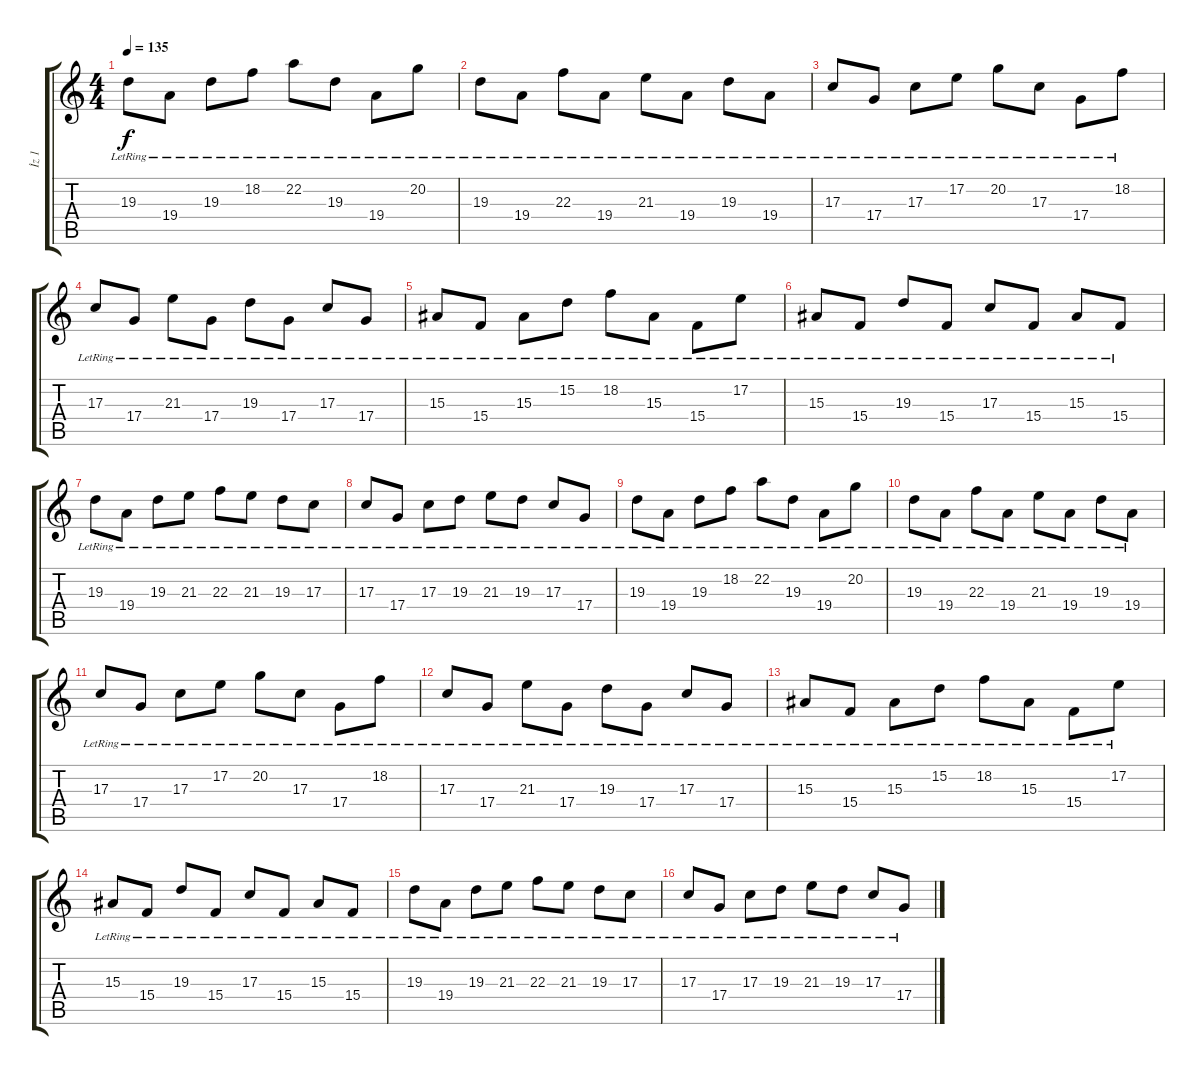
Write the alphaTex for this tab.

\track ("İz 1" "İz 1") {instrument brightacousticpiano}
\staff {score tabs}
\tuning (E4 B3 G3 D3 A2 E2) {hide}
\ts (4 4)
\tempo 135
\clef g2
\ks c
19.3{lr}.8{dy f instrument brightacousticpiano} 19.4{lr}.8 19.3{lr}.8 18.2{lr}.8 22.2{lr}.8 19.3{lr}.8 19.4{lr}.8 20.2{lr}.8 |
19.3{lr}.8 19.4{lr}.8 22.3{lr}.8 19.4{lr}.8 21.3{lr}.8 19.4{lr}.8 19.3{lr}.8 19.4{lr}.8 |
17.3{lr}.8 17.4{lr}.8 17.3{lr}.8 17.2{lr}.8 20.2{lr}.8 17.3{lr}.8 17.4{lr}.8 18.2{lr}.8 |
17.3{lr}.8 17.4{lr}.8 21.3{lr}.8 17.4{lr}.8 19.3{lr}.8 17.4{lr}.8 17.3{lr}.8 17.4{lr}.8 |
15.3{lr}.8 15.4{lr}.8 15.3{lr}.8 15.2{lr}.8 18.2{lr}.8 15.3{lr}.8 15.4{lr}.8 17.2{lr}.8 |
15.3{lr}.8 15.4{lr}.8 19.3{lr}.8 15.4{lr}.8 17.3{lr}.8 15.4{lr}.8 15.3{lr}.8 15.4{lr}.8 |
19.3{lr}.8 19.4{lr}.8 19.3{lr}.8 21.3{lr}.8 22.3{lr}.8 21.3{lr}.8 19.3{lr}.8 17.3{lr}.8 |
17.3{lr}.8 17.4{lr}.8 17.3{lr}.8 19.3{lr}.8 21.3{lr}.8 19.3{lr}.8 17.3{lr}.8 17.4{lr}.8 |
19.3{lr}.8 19.4{lr}.8 19.3{lr}.8 18.2{lr}.8 22.2{lr}.8 19.3{lr}.8 19.4{lr}.8 20.2{lr}.8 |
19.3{lr}.8 19.4{lr}.8 22.3{lr}.8 19.4{lr}.8 21.3{lr}.8 19.4{lr}.8 19.3{lr}.8 19.4{lr}.8 |
17.3{lr}.8 17.4{lr}.8 17.3{lr}.8 17.2{lr}.8 20.2{lr}.8 17.3{lr}.8 17.4{lr}.8 18.2{lr}.8 |
17.3{lr}.8 17.4{lr}.8 21.3{lr}.8 17.4{lr}.8 19.3{lr}.8 17.4{lr}.8 17.3{lr}.8 17.4{lr}.8 |
15.3{lr}.8 15.4{lr}.8 15.3{lr}.8 15.2{lr}.8 18.2{lr}.8 15.3{lr}.8 15.4{lr}.8 17.2{lr}.8 |
15.3{lr}.8 15.4{lr}.8 19.3{lr}.8 15.4{lr}.8 17.3{lr}.8 15.4{lr}.8 15.3{lr}.8 15.4{lr}.8 |
19.3{lr}.8 19.4{lr}.8 19.3{lr}.8 21.3{lr}.8 22.3{lr}.8 21.3{lr}.8 19.3{lr}.8 17.3{lr}.8 |
17.3{lr}.8 17.4{lr}.8 17.3{lr}.8 19.3{lr}.8 21.3{lr}.8 19.3{lr}.8 17.3{lr}.8 17.4{lr}.8
